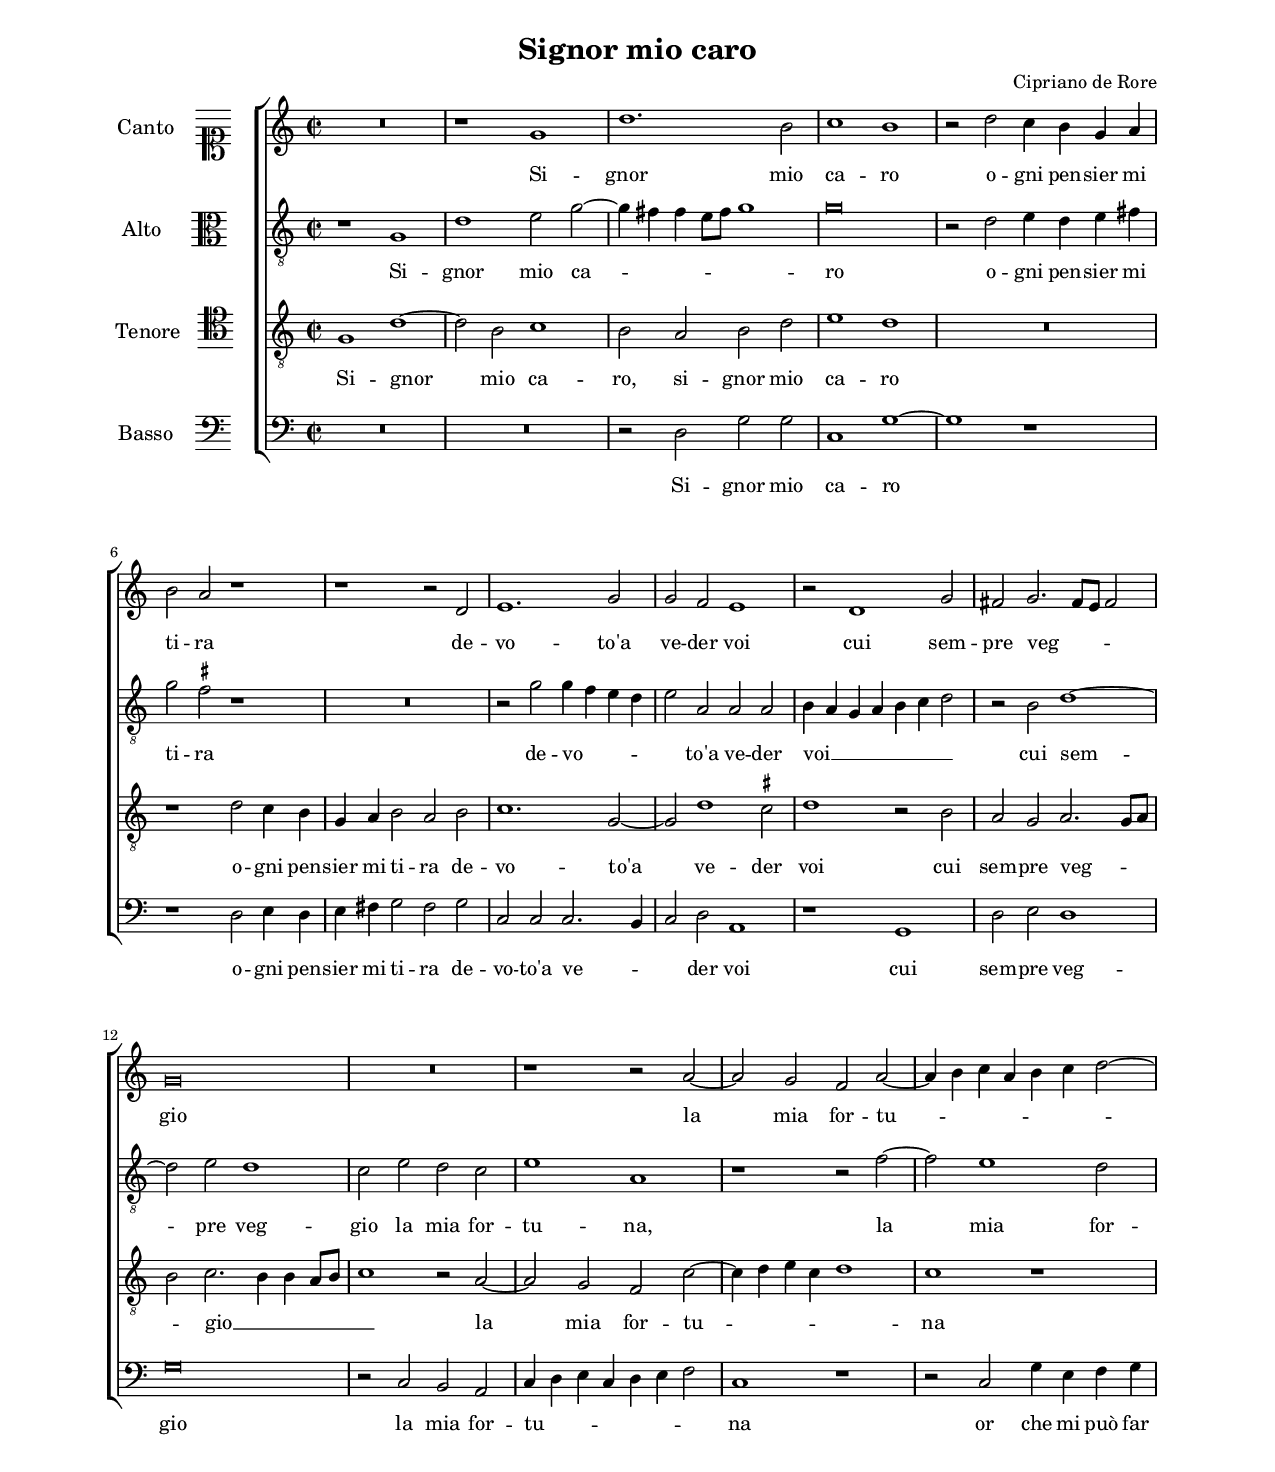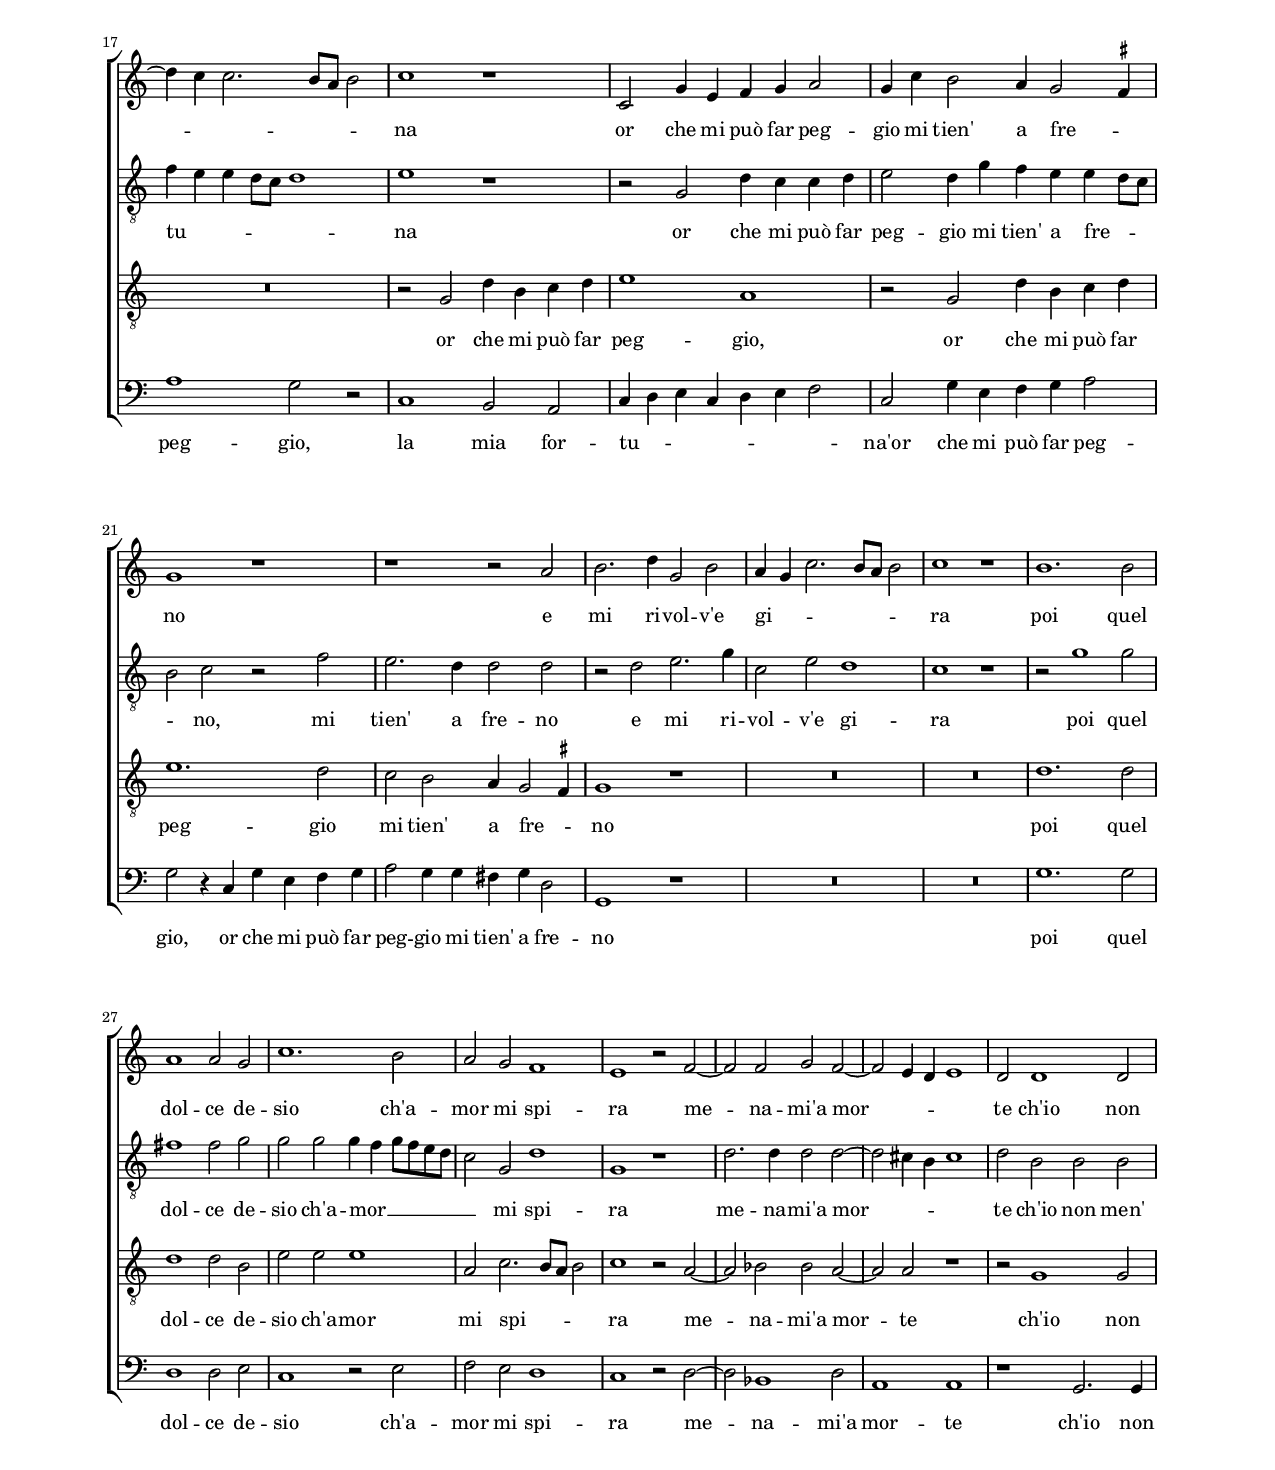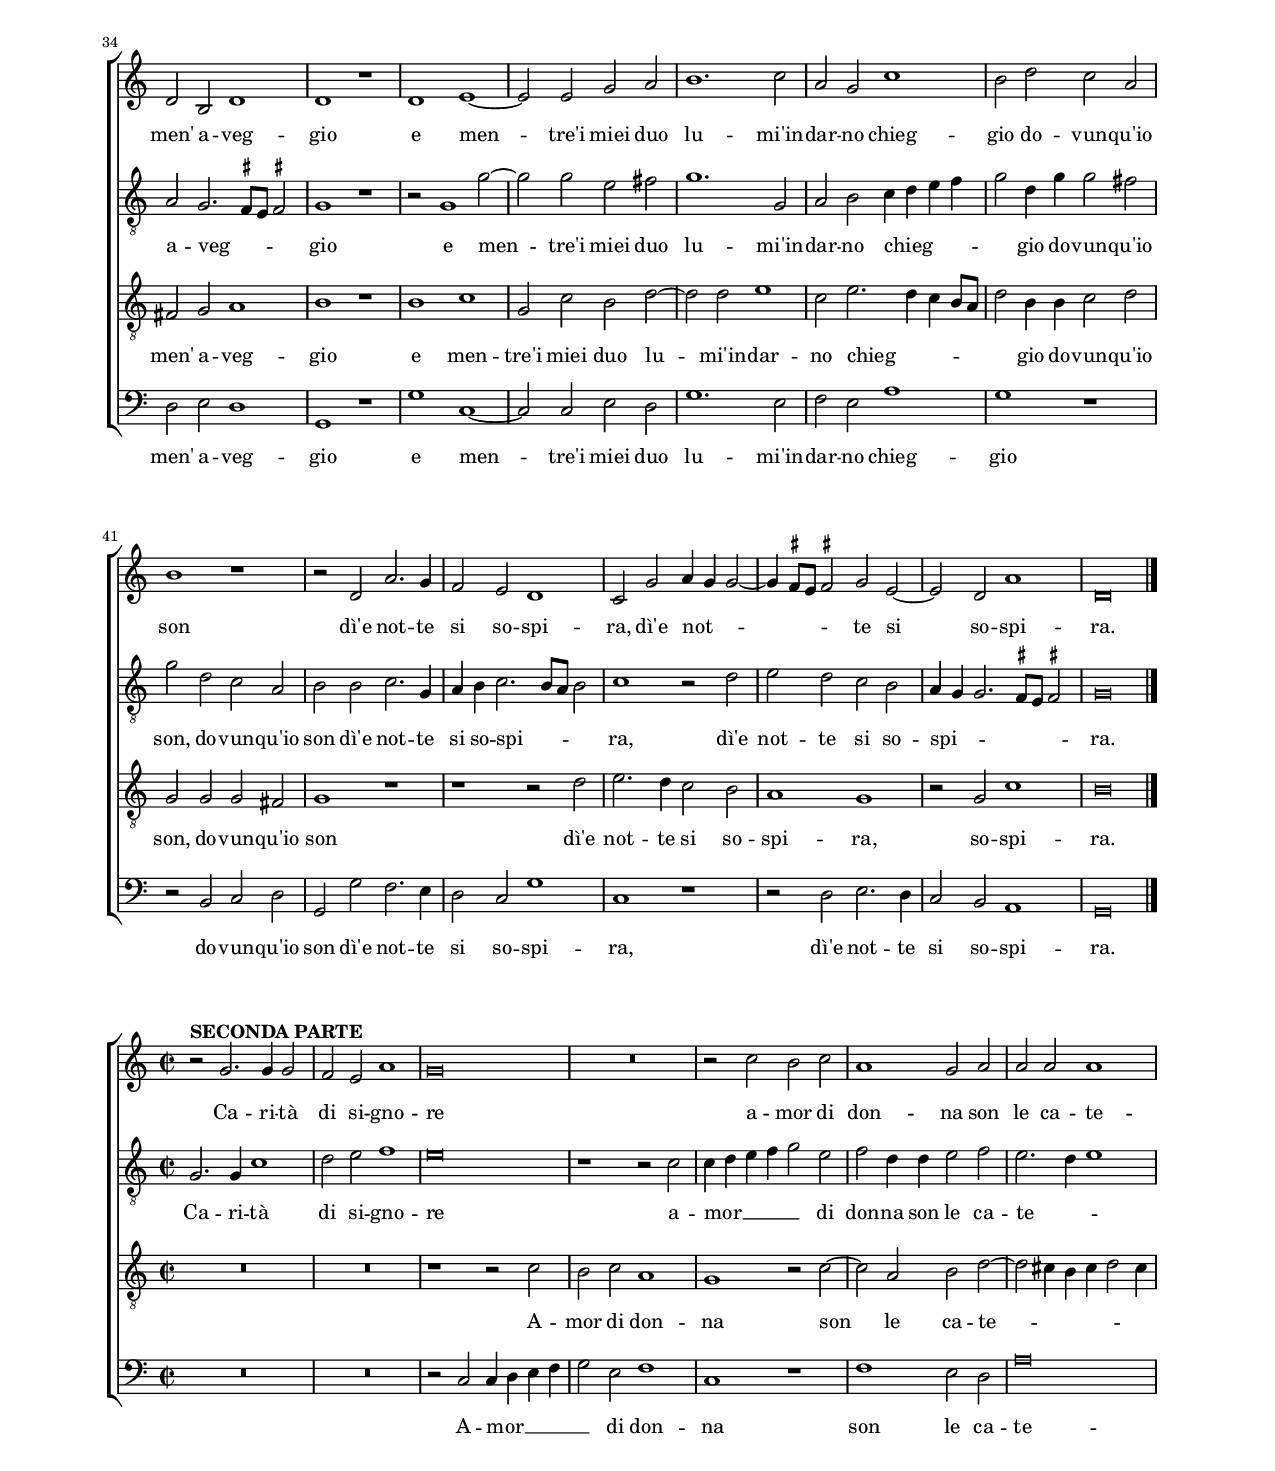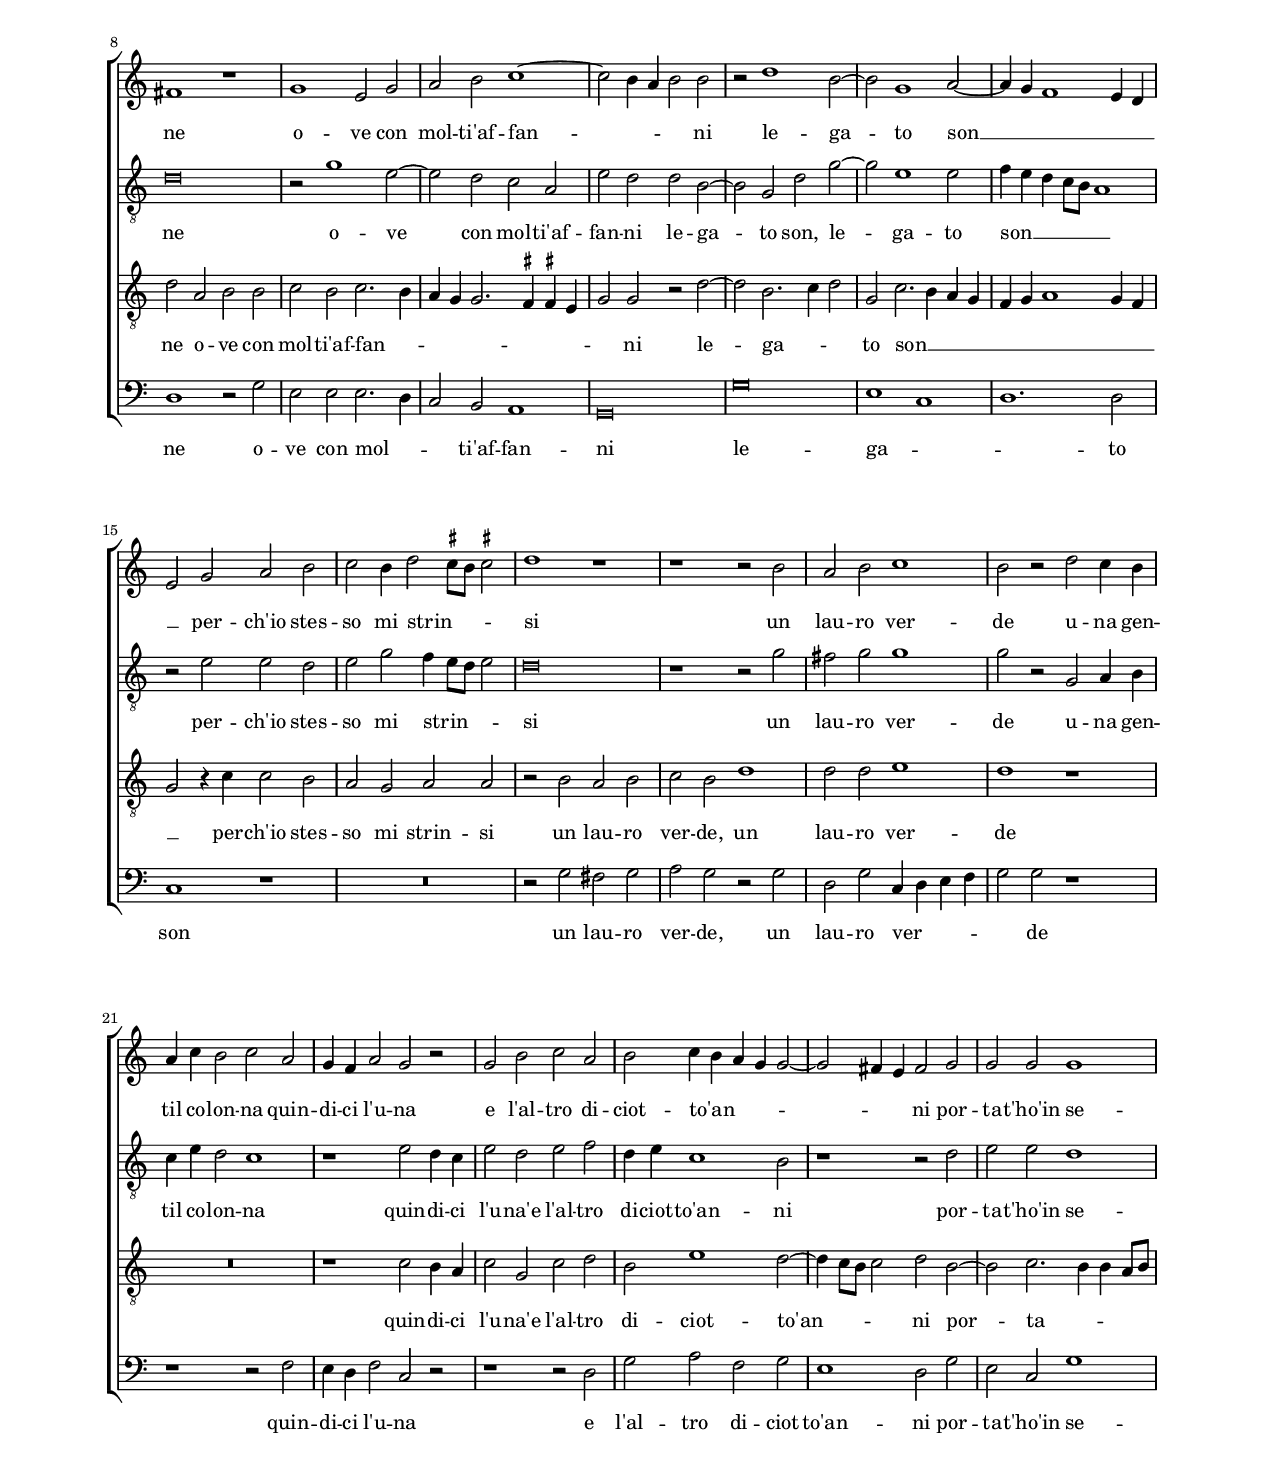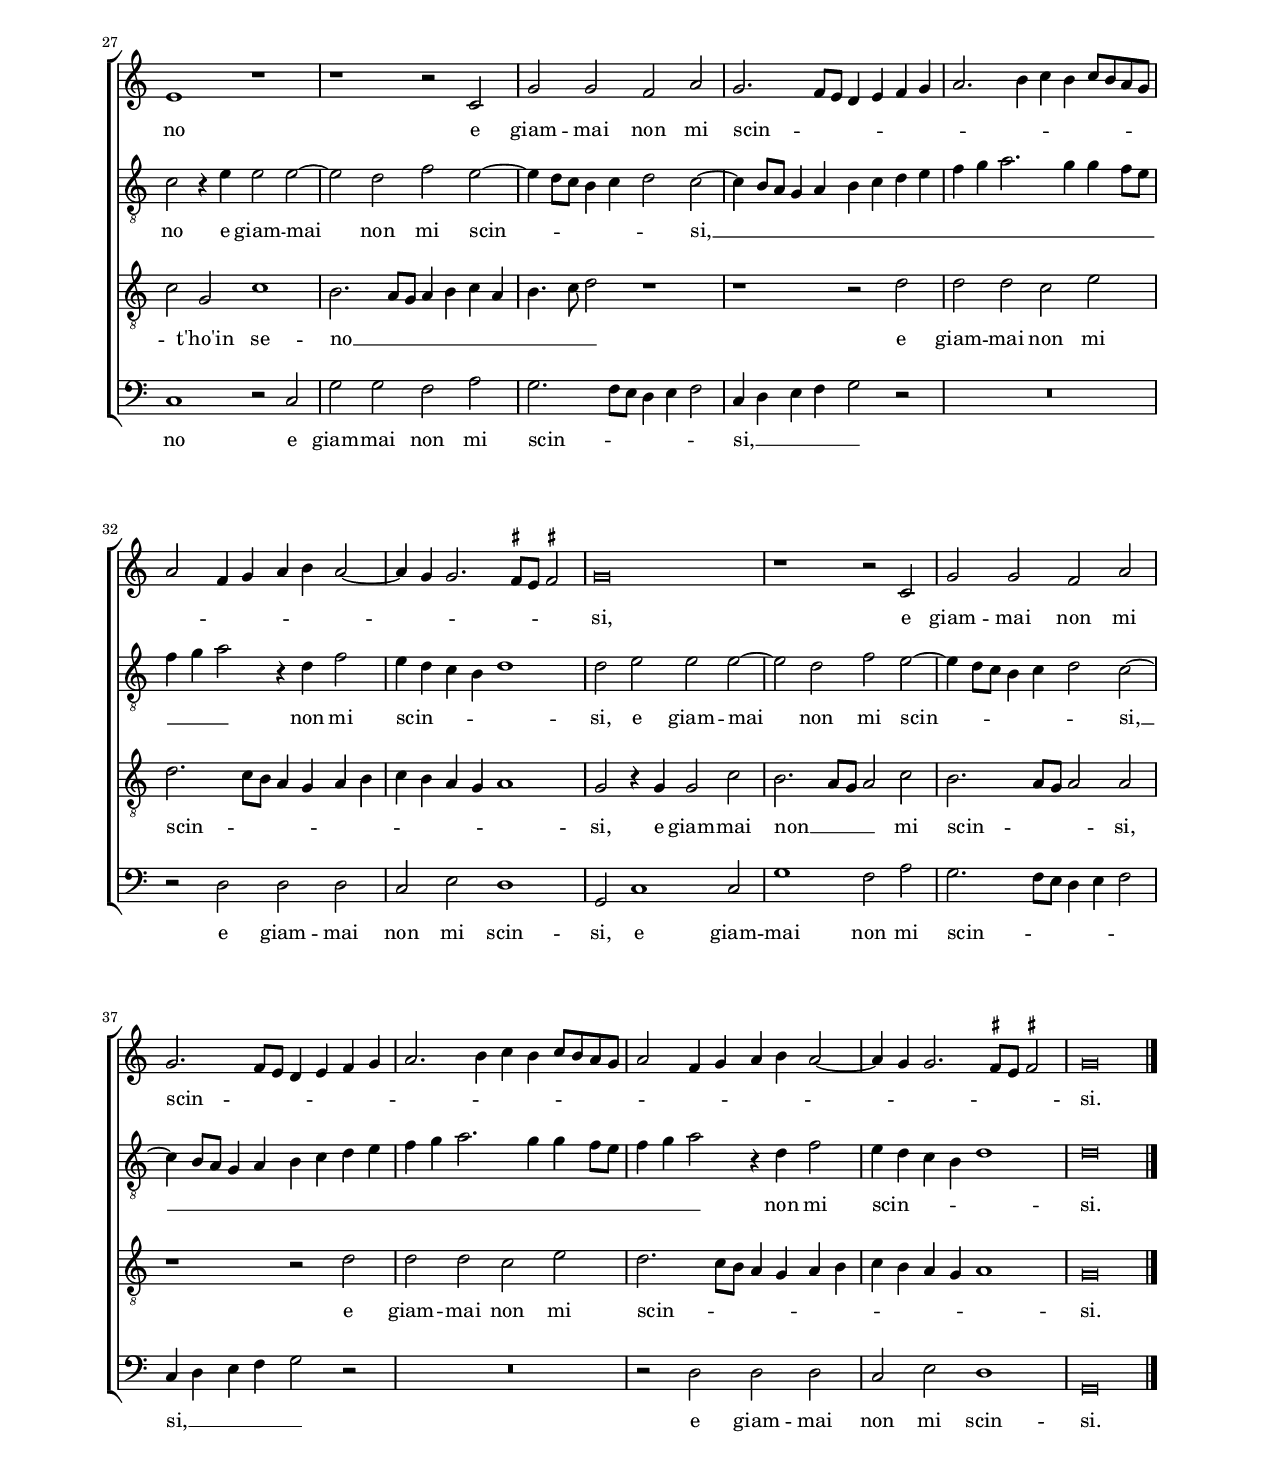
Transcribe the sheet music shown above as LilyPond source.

\header
{
  title="Signor mio caro"
  composer="Cipriano de Rore"
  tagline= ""
}

\version "2.18.2"
\include "deutsch.ly"
#(set-global-staff-size 16)
#(set-default-paper-size "letter")
#(ly:set-option 'point-and-click #f)

	
	ficta = { \once \set suggestAccidentals = ##t }
	
	forget = #(define-music-function (parser location music) (ly:music?) #{
		\accidentalStyle forget
		$music
		\accidentalStyle default
		#})

	m = \melisma
	me = \melismaEnd
	

\paper
	{
	top-margin = 2 \cm
	bottom-margin = 2 \cm
	left-margin = 2 \cm
	right-margin = 2 \cm
	ragged-bottom = ##f
	ragged-last-bottom = ##t
	print-page-number = ##f
	score-system-spacing = #'((basic-distance . 18) (minimum-distance . 13) (padding . 6) (strechability . 250))
	system-system-spacing = #'((basic-distance . 18) (minimum-distance . 13) (padding . 6) (strechability . 250))
%	scoreTitleMarkup = \markup { \fill-line  { \null \fontsize #2 \bold \fromproperty #'header:piece \fromproperty #'header:opus } }
%	systems-per-page = 3
%	min-systems-per-page = 3
	}

global = {
	\key c \major
	\time 2/2 \set Score.measureLength = #(ly:make-moment 2/1)
	}
	

incipitcantus = \markup { \score {
	{
	\set Staff.instrumentName = \markup { \fontsize #1 "Canto" }
	\key c \major
	\clef soprano
	s4 \bar ""
	}
	\layout  {
	raggedright = ##t
	indent = 1.6 \cm
	line-width = 2.2\cm
	\context { \Staff \remove Time_signature_engraver }
	\override Staff.Clef.Y-extent = #'(0 . 0)
	}} \hspace #1 }
      
      
incipitaltus = \markup { \score {
	{
	\set Staff.instrumentName = \markup { \fontsize #1 "Alto" }
	\key c \major
	\clef alto
	s4 \bar ""
	}
	\layout  {
	raggedright = ##t
	indent = 1.6 \cm
	line-width = 2.2\cm
	\context { \Staff \remove Time_signature_engraver }
	\override Staff.Clef.Y-extent = #'(0 . 0)
	}} \hspace #1 }


incipittenor = \markup { \score {
	{
	\set Staff.instrumentName = \markup { \fontsize #1 "Tenore" }
	\key c \major
	\clef tenor
	s4 \bar ""
	}
	\layout  {
	raggedright = ##t
	indent = 1.6 \cm
	line-width = 2.2\cm
	\context { \Staff \remove Time_signature_engraver }
	\override Staff.Clef.Y-extent = #'(0 . 0)
	}} \hspace #1 }
      
      
incipitbassus = \markup { \score {
	{
	\set Staff.instrumentName = \markup { \fontsize #1 "Basso" }
	\key c \major
	\clef bass
	s4 \bar ""
	}
	\layout  {
	raggedright = ##t
	indent = 1.6 \cm
	line-width = 2.2\cm
	\context { \Staff \remove Time_signature_engraver }
	\override Staff.Clef.Y-extent = #'(0 . 0)
	}} \hspace #1 }


cantus =  \relative c''
	{
	R\breve
	r1 g
	d'1. h2
	c1 h
%5
	r2 d c4 h g a |
	h2 a r1
	r1 r2 d,
	e1. g2
	g2 f e1
%10
	r2 d1 g2 |
	fis2 g2. \m fis8 e fis2 \me
	g\breve
	R\breve
	r1 r2 a~
%15
	a2 g f a~ |
	a4 \m h c a h c d2~
	d4 c c2. h8 a h2 \me
	c1 r
	c,2 g'4 e f g a2
%20
	g4 c h2 a4 g2 \m \ficta fis4 \me |
	g1 r
	r1 r2 a
	h2. d4 g,2 h
	a4 \m g c2. h8 a h2 \me
%25
	c1 r |
	h1. h2
	a1 a2 g
	c1. h2
	a2 g f1
%30
	e1 r2 f~ |
	f2 f g f~
	f2 \m e4 d e1 \me
	d2 d1 d2
	d2 h d1
%35
	d1 r |
	d1 e~
	e2 e g a
	h1. c2
	a2 g c1
%40
	h2 d c a |
	h1 r
	r2 d, a'2. g4
	f2 e d1
	c2 g' a4 \m g g2~
%45
	g4 \ficta fis8 e \ficta fis!2 \me g e~ |
	e2 d a'1
	d,\breve \bar "|." |
	}
	

altus =  \relative c'
        {
	r1 g
	d'1 e2 g~
	g4 \m fis fis e8 fis g1 \me
	g\breve
%5
	r2 d e4 d e fis |
	g2 \ficta fis r1
	R\breve
	r2 g g4 \m f e d
	e2 \me a, a a
%10
	h4 \m a g a h c d2 \me |
	r2 h d1~
	d2 e d1
	c2 e d c
	e1 a,
%15
	r1 r2 f'~ |
	f2 e1 d2
	f4 \m e e d8 c d1 \me
	e1 r
	r2 g, d'4 c c d
%20
	e2 d4 g f e e \m d8 c |
	h2 \me c r f
	e2. d4 d2 d
	r2 d e2. g4
	c,2 e d1
%25
	c1 r |
	r2 g'1 g2
	fis1 fis2 g
	g2 g g4 \m f g8 f e d
	c2 \me g d'1
%30
	g,1 r |
	d'2. d4 d2 d~
	d2 \m cis4 h cis1 \me
	d2 h h h
	a2 g2. \m \ficta fis8 e \ficta fis!2 \me
%35
	g1 r |
	r2 g1 g'2~
	g2 g e fis
	g1. g,2
	a2 h c4 \m d e f
%40
	g2 \me d4 g g2 fis |
	g2 d c a
	h2 h c2. g4
	a4 h c2. \m h8 a h2 \me
	c1 r2 d
%45
	e2 d c h |
	a4 \m g g2. \ficta fis8 e \ficta fis!2 \me
	g\breve |
	}


tenor =  \relative c'
	{
	g1 d'~
	d2 h c1
	h2 a h d
	e1 d
%5
	R\breve |
	r1 d2 c4 h
	g4 a h2 a h
	c1. g2~
	g2 d'1 \ficta cis2
%10
	d1 r2 h |
	a2 g a2. \m g8 a
	h2 \me c2. \m h4 h a8 h
	c1 \me r2 a~
	a2 g f c'~
%15
	c4 \m d e c d1 \me |
	c1 r
	R\breve
	r2 g d'4 h c d
	e1 a,
%20
	r2 g d'4 h c d |
	e1. d2
	c2 h a4 g2 \m \ficta fis4 \me
	g1 r
	R\breve
%25
	R\breve |
	d'1. d2
	d1 d2 h
	e2 e e1
	a,2 c2. \m h8 a h2 \me
%30
	c1 r2 a~ |
	a2 b b a~
	a2 a r1
	r2 g1 g2
	fis2 g a1
%35
	h1 r |
	h1 c
	g2 c h d~
	d2 d e1
	c2 e2. \m d4 c h8 a
%40
	d2 \me h4 h c2 d |
	g,2 g g fis
	g1 r
	r1 r2 d'
	e2. d4 c2 h
%45
	a1 g |
	r2 g c1
	h\breve |
	}


bassus  =  \relative c
	{
	R\breve
	R\breve
	r2 d g g
	c,1 g'~
%5
	g1 r |
	r1 d2 e4 d
	e4 fis g2 fis g
	c,2 c c2. \m h4
	c2 \me d a1
%10
	r1 g |
	d'2 e d1
	g\breve
	r2 c, h a
	c4 \m d e c d e f2 \me
%15
	c1 r |
	r2 c g'4 e f g
	a1 g2 r
	c,1 h2 a
	c4 \m d e c d e f2 \me
%20
	c2 g'4 e f g a2 |
	g2 r4 c, g' e f g
	a2 g4 g fis g d2
	g,1 r
	R\breve
%25
	R\breve |
	g'1. g2
	d1 d2 e
	c1 r2 e
	f2 e d1
%30
	c1 r2 d~ |
	d2 b1 d2
	a1 a
	r1 g2. g4
	d'2 e d1
%35
	g,1 r |
	g'1 c,~
	c2 c e d
	g1. e2
	f2 e a1
%40
	g1 r |
	r2 h, c d
	g,2 g' f2. e4
	d2 c g'1
	c,1 r
%45
	r2 d e2. d4 |
	c2 h a1
	g\breve |
	}
	
lyricscantus = \lyricmode {
	Si -- gnor mio ca -- ro o -- gni pen -- sier mi ti -- ra
	de -- vo -- to'a ve -- der voi cui sem -- pre veg -- gio
	la mia for -- tu -- na or che mi può far peg -- gio
	mi tien' a fre -- no e mi ri -- vol -- v'e gi -- ra
	poi quel dol -- ce de -- sio ch'a -- mor mi spi -- ra
	me -- na -- mi'a mor -- te ch'io non men' a -- veg -- gio
	e men -- tre'i miei duo lu -- mi'in -- dar -- no chieg -- gio
	do -- vun -- qu'io son dì'e not -- te si so -- spi -- ra,
	dì'e not -- te si so -- spi -- ra.
	}
	
	
lyricsaltus = \lyricmode {
	Si -- gnor mio ca -- ro o -- gni pen -- sier mi ti -- ra
	de -- vo -- to'a ve -- der voi __ cui sem -- pre veg -- gio
	la mia for -- tu -- na,
	la mia for -- tu -- na or che mi può far peg -- gio
	mi tien' a fre -- no,
	mi tien' a fre -- no e mi ri -- vol -- v'e gi -- ra
	poi quel dol -- ce de -- sio ch'a -- mor __ mi spi -- ra
	me -- na -- mi'a mor -- te ch'io non men' a -- veg -- gio
	e men -- tre'i miei duo lu -- mi'in -- dar -- no chieg -- gio
	do -- vun -- qu'io son,
	do -- vun -- qu'io son dì'e not -- te si so -- spi -- ra,
	dì'e not -- te si so -- spi -- ra.
	}
	

lyricstenor = \lyricmode {
	Si -- gnor mio ca -- ro,
	si -- gnor mio ca -- ro o -- gni pen -- sier mi ti -- ra
	de -- vo -- to'a ve -- der voi cui sem -- pre veg -- gio __
	la mia for -- tu -- na or che mi può far peg -- gio,
	or che mi può far peg -- gio
	mi tien' a fre -- no
	poi quel dol -- ce de -- sio ch'a -- mor mi spi -- ra
	me -- na -- mi'a mor -- te ch'io non men' a -- veg -- gio
	e men -- tre'i miei duo lu -- mi'in -- dar -- no chieg -- gio
	do -- vun -- qu'io son,
	do -- vun -- qu'io son dì'e not -- te si so -- spi -- ra,
	so -- spi -- ra.
	}
	
	
lyricsbassus = \lyricmode {
	Si -- gnor mio ca -- ro o -- gni pen -- sier mi ti -- ra
	de -- vo -- to'a ve -- der voi cui sem -- pre veg -- gio
	la mia for -- tu -- na or che mi può far peg -- gio,
	la mia for -- tu -- na'or che mi può far peg -- gio,
	or che mi può far peg -- gio
	mi tien' a fre -- no
	poi quel dol -- ce de -- sio ch'a -- mor mi spi -- ra
	me -- na -- mi'a mor -- te ch'io non men' a -- veg -- gio
	e men -- tre'i miei duo lu -- mi'in -- dar -- no chieg -- gio
	do -- vun -- qu'io son dì'e not -- te si so -- spi -- ra,
	dì'e not -- te si so -- spi -- ra.
	}
	

\score
{  
  % \transpose {
	\new ChoirStaff \with { \override StaffGrouper.staff-staff-spacing.basic-distance = #12 }
	<<
	
	\new Staff << \global
	\new Voice="v1" {
		\set Staff.instrumentName=\incipitcantus
		\set Staff.midiInstrument = "reed organ"
		\clef "violin"
		\cantus }
	\new Lyrics \lyricsto "v1" {\lyricscantus }
	>>

	
	\new Staff << \global
	\new Voice="v2" {
		\set Staff.instrumentName=\incipitaltus
		\set Staff.midiInstrument = "reed organ"
		\clef "G_8" 
		\altus}
	\new Lyrics \lyricsto "v2" {\lyricsaltus }
	>>

	
	\new Staff << \global
	\new Voice="v3" {
		\set Staff.instrumentName=\incipittenor
		\set Staff.midiInstrument = "reed organ"
		\clef "G_8"
		\tenor }
	\new Lyrics \lyricsto "v3" {\lyricstenor }
	>>

	
	\new Staff << \global
	\new Voice="v4" {
		\set Staff.instrumentName=\incipitbassus
		\set Staff.midiInstrument = "reed organ"
		\clef "bass" 
		\bassus }
	\new Lyrics \lyricsto "v4" {\lyricsbassus}
	>>
	
	>>
	% } % transpose
		
	\layout
	{
	indent = 2.5 \cm
	\context { \Lyrics \override VerticalAxisGroup.nonstaff-relatedstaff-spacing.padding = #2 }
	\context { \Staff \override TimeSignature.break-visibility = #end-of-line-invisible }
%	\context { \Staff \override InstrumentName.X-offset = #'-25 }
	\context { \Score \override BarNumber.padding = #2 }
	\context { \Voice \override NoteHead.style = #'baroque }
	}

\midi
	{
    	\tempo 2 = 85
	}
	
}

%%%%%%%%%%%%%%%%%%%%  PARS SECUNDA


global = {
	\key c \major
	\time 2/2 \set Score.measureLength = #(ly:make-moment 2/1)
	}

	
cantus =  \relative c''
	{
	r2^\markup { \left-align \bold "SECONDA PARTE" } g2. g4 g2
	f2 e a1
	g\breve
	R\breve
%5
	r2 c h c |
	a1 g2 a
	a2 a a1
	fis1 r
	g1 e2 g
%10
	a2 h c1~ |
	c2 \m h4 a h2 \me h
	r2 d1 h2~
	h2 g1 a2~
	a4 \m g f1 e4 d
%15
	e2 \me g a h |
	c2 h4 d2 \m \ficta cis8 h \ficta cis!2 \me
	d1 r
	r1 r2 h
	a2 h c1
%20
	h2 r d c4 h |
	a4 c h2 c a
	g4 f a2 g r
	g2 h c a
	h2 c4 \m h a g g2~
%25
	g2 fis4 e \me fis2 g |
	g2 g g1
	e1 r
	r1 r2 c
	g'2 g f a
%30
	g2. \m f8 e d4 e f g |
	a2. h4 c h c8 h a g
	a2 f4 g a h a2~
	a4 g g2. \ficta fis8 e \ficta fis!2 \me
	g\breve
%35
	r1 r2 c, |
	g'2 g f a
	g2. \m f8 e d4 e f g
	a2. h4 c h c8 h a g
	a2 f4 g a h a2~
%40
	a4 g g2. \ficta fis8 e \ficta fis!2 \me |
	g\breve \bar "|." |
	}


altus =  \relative c'
        {
	g2. g4 c1
	d2 e f1
	e\breve
	r1 r2 c
%5
	c4 \m d e f g2 \me e |
	f2 d4 d e2 f
	e2. \m d4 e1 \me
	d\breve
	r2 g1 e2~
%10
	e2 d c a |
	e'2 d d h~
	h2 g d' g~
	g2 e1 e2
	f4 \m e d c8 h a1 \me
%15
	r2 e' e d |
	e2 g f4 \m e8 d e2 \me
	d\breve
	r1 r2 g
	fis2 g g1
%20
	g2 r g, a4 h |
	c4 e d2 c1
	r1 e2 d4 c
	e2 d e f
	d4 e c1 h2
%25
	r1 r2 d |
	e2 e d1
	c2 r4 e e2 e~
	e2 d f e~
	e4 \m d8 c h4 c d2 \me c~
%30
	c4 \m h8 a g4 a h c d e |
	f4 g a2. g4 g f8 e
	f4 g a2 \me r4 d, f2
	e4 \m d c h d1 \me
	d2 e e e~
%35
	e2 d f e~ |
	e4 \m d8 c h4 c d2 \me c~
	c4 \m h8 a g4 a h c d e
	f4 g a2. g4 g f8 e
	f4 g a2 \me r4 d, f2
%40
	e4 \m d c h d1 \me |
	d\breve |
	}


tenor =  \relative c'
	{
	R\breve
	R\breve
	r1 r2 c
	h2 c a1
%5
	g1 r2 c~ |
	c2 a h d~
	d2 \m cis4 h cis d2 cis4 \me
	d2 a h h
	c2 h c2. \m h4
%10
	a4 g g2. \ficta fis4 \ficta fis! e |
	g2 \me g r d'~
	d2 h2. \m c4 d2 \me
	g,2 c2. \m h4 a g
	f4 g a1 g4 f
%15
	g2 \me r4 c c2 h  |
	a2 g a a
	r2 h a h
	c2 h d1
	d2 d e1
%20
	d1 r |
	R\breve
	r1 c2 h4 a
	c2 g c d
	h2 e1 d2~
%25
	d4 \m c8 h c2 \me d h~ |
	h2 c2. \m h4 h a8 h
	c2 \me g c1
	h2. \m a8 g a4 h c a
	h4. c8 d2 \me r1
%30
	r1 r2 d |
	d2 d c e
	d2. \m c8 h a4 g a h
	c4 h a g a1 \me
	g2 r4 g g2 c
%35
	h2. \m a8 g a2 \me c |
	h2. \m a8 g a2 \me a
	r1 r2 d
	d2 d c e
	d2. \m c8 h a4 g a h
%40
	c4 h a g a1 \me |
	g\breve |
	}


bassus  =  \relative c
	{
	R\breve
	R\breve
	r2 c c4 \m d e f
	g2 \me e f1
%5
	c1 r |
	f1 e2 d
	a'\breve
	d,1 r2 g
	e2 e e2. \m d4
%10
	c2 \me h a1 |
	g\breve
	g'\breve
	e1 \m c
	d1. \me d2
%15
	c1 r |
	R\breve
	r2 g' fis g
	a2 g r g
	d2 g c,4 \m d e f
%20
	g2 \me g r1 |
	r1 r2 f
	e4 d f2 c r
	r1 r2 d
	g2 a f g
%25
	e1 d2 g |
	e2 c g'1
	c,1 r2 c
	g'2 g f a
	g2. \m f8 e d4 e f2 \me
%30
	c4 \m d e f g2 \me r |
	R\breve
	r2 d d d
	c2 e d1
	g,2 c1 c2
%35
	g'1 f2 a |
	g2. \m f8 e d4 e f2 \me
	c4 \m d e f g2 \me r
	R\breve
	r2 d d d
%40
	c2 e d1 |
	g,\breve |
	}
	
lyricscantus = \lyricmode {
	Ca -- ri -- tà di si -- gno -- re a -- mor di don -- na
	son le ca -- te -- ne o -- ve con mol -- ti'af -- fan -- ni
	le -- ga -- to son __ per -- ch'io stes -- so mi strin -- si
	un lau -- ro ver -- de u -- na gen -- til co -- lon -- na
	quin -- di -- ci l'u -- na e l'al -- tro di -- ciot -- to'an -- ni
	por -- ta -- t'ho'in se -- no e giam -- mai non mi scin -- si,
	e giam -- mai non mi scin -- si.
	}
	
	
lyricsaltus = \lyricmode {
	Ca -- ri -- tà di si -- gno -- re a -- mor __ di don -- na
	son le ca -- te -- ne o -- ve con mol -- ti'af -- fan -- ni
	le -- ga -- to son,
	le -- ga -- to son __ per -- ch'io stes -- so mi strin -- si
	un lau -- ro ver -- de u -- na gen -- til co -- lon -- na
	quin -- di -- ci l'u -- na'e l'al -- tro di -- ciot -- to'an -- ni
	por -- ta -- t'ho'in se -- no e giam -- mai non mi scin -- si, __
	non mi scin -- si,
	e giam -- mai non mi scin -- si, __
	non mi scin -- si.
	}
	

lyricstenor = \lyricmode {
	A -- mor di don -- na
	son le ca -- te -- ne o -- ve con mol -- ti'af -- fan -- ni
	le -- ga -- to son __ per -- ch'io stes -- so mi strin -- si
	un lau -- ro ver -- de,
	un lau -- ro ver -- de
	quin -- di -- ci l'u -- na'e l'al -- tro di -- ciot -- to'an -- ni
	por -- ta -- t'ho'in se -- no __ e giam -- mai non mi scin -- si,
	e giam -- mai non __ mi scin -- si,
	e giam -- mai non mi scin -- si.
	}
	
	
lyricsbassus = \lyricmode {
	A -- mor __ di don -- na
	son le ca -- te -- ne o -- ve con mol -- ti'af -- fan -- ni
	le -- ga -- to son
	un lau -- ro ver -- de,
	un lau -- ro ver -- de
	quin -- di -- ci l'u -- na e l'al -- tro di -- ciot -- to'an -- ni
	por -- ta -- t'ho'in se -- no e giam -- mai non mi scin -- si, __
	e giam -- mai non mi scin -- si,
	e giam -- mai non mi scin -- si, __
	e giam -- mai non mi scin -- si.
	}
	

\score
{  
  % \transpose {
	\new ChoirStaff \with { \override StaffGrouper.staff-staff-spacing.basic-distance = #12 }
	<<
	
	\new Staff <<\global
	\new Voice="v1" {
	  %\set Staff.instrumentName="Cantus"
		\set Staff.midiInstrument = "reed organ"
		\clef "violin"
		\cantus }
	\new Lyrics \lyricsto "v1" {\lyricscantus }
	>>

	
	\new Staff << \global
	\new Voice="v2" {
	  %\set Staff.instrumentName="Altus"
		\set Staff.midiInstrument = "reed organ"
		\clef "G_8" 
		\altus}
	\new Lyrics \lyricsto "v2" {\lyricsaltus }
	>>

	
	\new Staff <<\global
	\new Voice="v3" {
	  %\set Staff.instrumentName="Tenor"
		\set Staff.midiInstrument = "reed organ"
		\clef "G_8"
		\tenor }
	\new Lyrics \lyricsto "v3" {\lyricstenor }
	>>
	
	
	\new Staff <<\global
	\new Voice="v4" {
	  %\set Staff.instrumentName="Bassus"
		\set Staff.midiInstrument = "reed organ"
		\clef "bass" 
		\bassus }
	\new Lyrics \lyricsto "v4" {\lyricsbassus}
	>>
	
	>>
	% } % transpose
		
	\layout
	{
	indent = 0 \cm
	\context { \Lyrics \override VerticalAxisGroup.nonstaff-relatedstaff-spacing.padding = #2 }
	\context { \Staff \override TimeSignature.break-visibility = #end-of-line-invisible }
%	\context { \Staff \override InstrumentName.X-offset = #'-25 }
	\context { \Score \override BarNumber.padding = #2 }
	\context { \Voice \override NoteHead.style = #'baroque }
	}
	
\midi
	{
    	\tempo 2 = 90
	}
	
}

% EOF